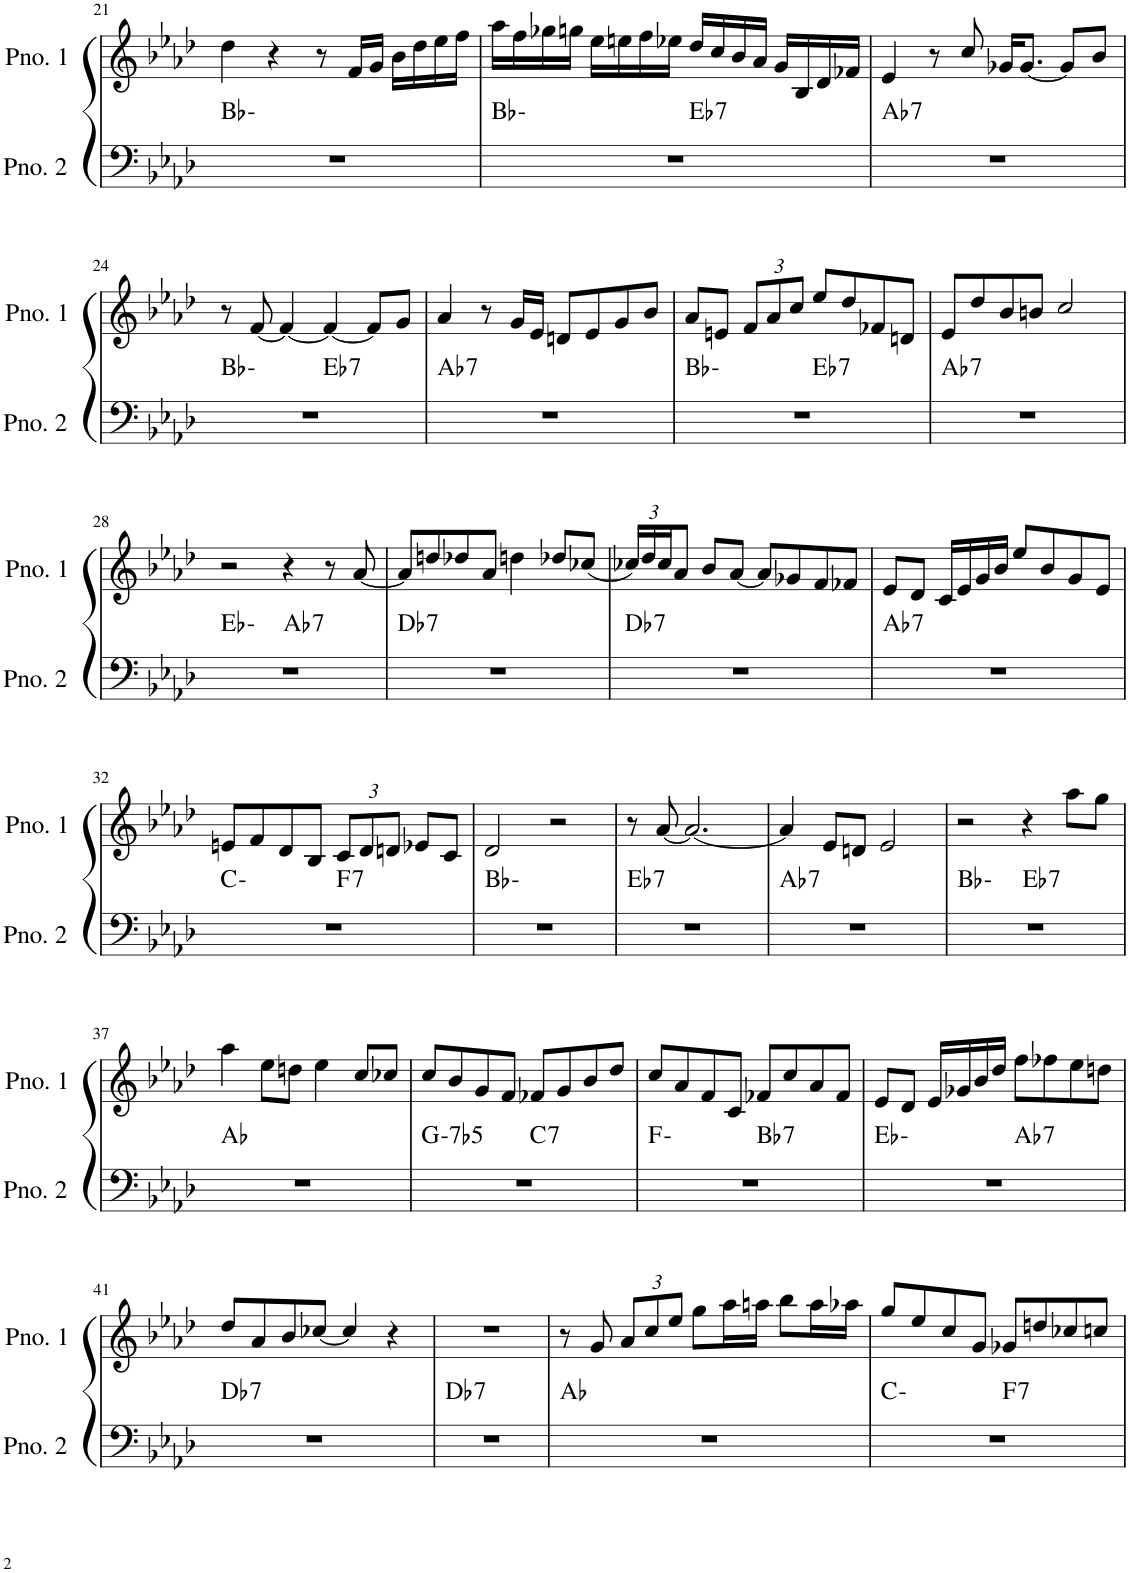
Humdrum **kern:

**kern	**harte	**kern
*part2	*part2	*part1
*staff2	*	*staff1
*I"ピアノ 2	*	*I"ピアノ 1
!!LO:PB:g=z
*clefF4	*	*clefG2
*k[b-e-a-d-]	*	*k[b-e-a-d-]
*M4/4	*	*M4/4
=21	=21	=21
1r	Bb:min	4dd-\
.	.	4r
.	.	8r
.	.	16f/LL
.	.	16g/JJ
.	.	16b-\LL
.	.	16dd-\
.	.	16ee-\
.	.	16ff\JJ
=22	=22	=22
*^	*	*
1r	2ryy	Bb:min	16aa-\LL
.	.	.	16ff\
.	.	.	16gg-X\
.	.	.	16ggn\JJ
.	.	.	16ee-\LL
.	.	.	16een\
.	.	.	16ff\
.	.	.	16ee-X\JJ
!	!	!LO:H:kt=7	!
.	2ryy	Eb:7	16dd-/LL
.	.	.	16cc/
.	.	.	16b-/
.	.	.	16a-/JJ
.	.	.	16g/LL
.	.	.	16B-/
.	.	.	16d-/
.	.	.	16f-X/JJ
=23	=23	=23	=23
!	!	!LO:H:kt=7	!
*v	*v	*	*
1r	Ab:7	4e-/
.	.	8r
.	.	8cc/
.	.	16g-X/KL
.	.	[8.g-/J
.	.	8g-/L]
.	.	8b-/J
!!LO:LB:g=z
=24	=24	=24
*^	*	*
1r	2ryy	Bb:min	8r
.	.	.	[8f/
.	.	.	4f/_
!	!	!LO:H:kt=7	!
.	2ryy	Eb:7	4f/_
.	.	.	8f/L]
.	.	.	8g/J
=25	=25	=25	=25
!	!	!LO:H:kt=7	!
*v	*v	*	*
1r	Ab:7	4a-/
.	.	8r
.	.	16g/LL
.	.	16e-/JJ
.	.	8dn/L
.	.	8e-/
.	.	8g/
.	.	8b-/J
=26	=26	=26
*^	*	*
1r	2ryy	Bb:min	8a-/L
.	.	.	8en/J
*	*	*	*Xbrackettup
.	.	.	12f/L
.	.	.	12a-/
.	.	.	12cc/J
!	!	!LO:H:kt=7	!
.	2ryy	Eb:7	8ee-/L
.	.	.	8dd-/
.	.	.	8f-X/
.	.	.	8dn/J
=27	=27	=27	=27
!	!	!LO:H:kt=7	!
*v	*v	*	*
1r	Ab:7	8e-/L
.	.	8dd-/
.	.	8b-/
.	.	8bn/J
.	.	2cc/
!!LO:LB:g=z
=28	=28	=28
*^	*	*
1r	2ryy	Eb:min	2r
!	!	!LO:H:kt=7	!
.	2ryy	Ab:7	4r
.	.	.	8r
.	.	.	[8a-/
=29	=29	=29	=29
!	!	!LO:H:kt=7	!
*v	*v	*	*
1r	Db:7	8a-/L]
.	.	8ddn/
.	.	8dd-X/
.	.	8a-/J
.	.	4ddn\
.	.	8dd-X/L
.	.	(8cc-X/J
=30	=30	=30
!	!LO:H:kt=7	!
1r	Db:7	24cc-X/LL)
.	.	24dd-/
.	.	24cc-/J
.	.	8a-/J
.	.	8b-/L
.	.	[8a-/J
.	.	8a-/L]
.	.	8g-X/
.	.	8f/
.	.	8f-X/J
=31	=31	=31
!	!LO:H:kt=7	!
1r	Ab:7	8e-/L
.	.	8d-/J
.	.	16c/LL
.	.	16e-/
.	.	16g/
.	.	16b-/JJ
.	.	8ee-/L
.	.	8b-/
.	.	8g/
.	.	8e-/J
!!LO:LB:g=z
=32	=32	=32
*^	*	*
1r	2ryy	C:min	8en/L
.	.	.	8f/
.	.	.	8d-/
.	.	.	8B-/J
!	!	!LO:H:kt=7	!
.	2ryy	F:7	12c/L
.	.	.	12d-/
.	.	.	12dn/J
.	.	.	8e-X/L
.	.	.	8c/J
*v	*v	*	*
=33	=33	=33
1r	Bb:min	2d-/
.	.	2r
=34	=34	=34
!	!LO:H:kt=7	!
1r	Eb:7	8r
.	.	[8a-/
.	.	2.a-/_
=35	=35	=35
!	!LO:H:kt=7	!
1r	Ab:7	4a-/]
.	.	8e-/L
.	.	8dn/J
.	.	2e-/
=36	=36	=36
*^	*	*
1r	2ryy	Bb:min	2r
!	!	!LO:H:kt=7	!
.	2ryy	Eb:7	4r
.	.	.	8aa-\L
.	.	.	8gg\J
*v	*v	*	*
!!LO:LB:g=z
=37	=37	=37
1r	Ab:maj	4aa-\
.	.	8ee-\L
.	.	8ddn\J
.	.	4ee-\
.	.	8cc/L
.	.	8cc-X/J
=38	=38	=38
!	!LO:H:kt=-7b5	!
*^	*	*
1r	2ryy	G:hdim7	8cc/L
.	.	.	8b-/
.	.	.	8g/
.	.	.	8f/J
!	!	!LO:H:kt=7	!
.	2ryy	C:7	8f-X/L
.	.	.	8g/
.	.	.	8b-/
.	.	.	8dd-/J
=39	=39	=39	=39
1r	2ryy	F:min	8cc/L
.	.	.	8a-/
.	.	.	8f/
.	.	.	8c/J
!	!	!LO:H:kt=7	!
.	2ryy	Bb:7	8f-X/L
.	.	.	8cc/
.	.	.	8a-/
.	.	.	8f-/J
=40	=40	=40	=40
1r	2ryy	Eb:min	8e-/L
.	.	.	8d-/J
.	.	.	16e-/LL
.	.	.	16g-X/
.	.	.	16b-/
.	.	.	16dd-/JJ
!	!	!LO:H:kt=7	!
.	2ryy	Ab:7	8ff\L
.	.	.	8ff-X\
.	.	.	8ee-\
.	.	.	8ddn\J
!!LO:LB:g=z
=41	=41	=41	=41
!	!	!LO:H:kt=7	!
*v	*v	*	*
1r	Db:7	8dd-/L
.	.	8a-/
.	.	8b-/
.	.	[8cc-X/J
.	.	4cc-/]
.	.	4r
=42	=42	=42
!	!LO:H:kt=7	!
1r	Db:7	1r
=43	=43	=43
1r	Ab:maj	8r
.	.	8g/
.	.	12a-/L
.	.	12cc/
.	.	12ee-/J
.	.	8gg\L
.	.	16aa-\L
.	.	16aan\JJ
.	.	8bb-\L
.	.	16aa\L
.	.	16aa-X\JJ
=44	=44	=44
*^	*	*
1r	2ryy	C:min	8gg/L
.	.	.	8ee-/
.	.	.	8cc/
.	.	.	8g/J
!	!	!LO:H:kt=7	!
.	2ryy	F:7	8g-X/L
.	.	.	8ddn/
.	.	.	8cc-X/
.	.	.	8ccn/J
*v	*v	*	*
=	=	=
*-	*-	*-
